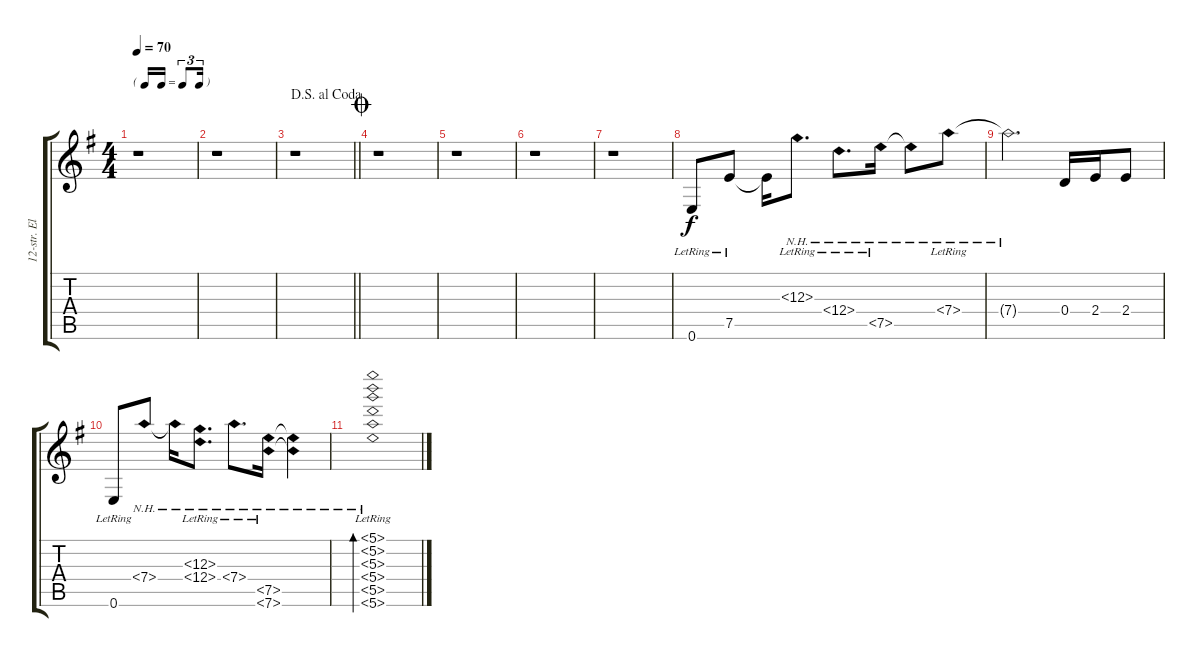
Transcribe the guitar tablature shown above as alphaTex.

\track ("12-str. Electric 2" "12-str. El") {instrument electricguitarjazz}
\staff {score tabs}
\tuning (E4 B3 G3 D3 A2 E2) {hide}
\ts (4 4)
\tf triplet16th
\tempo 70
\clef g2
\ks g
r.1{dy mf} |
r.1 |
\jump dalsegnoalcoda
\barLineRight lightlight
r.1 |
\jump coda
r.1 |
r.1 |
r.1 |
r.1 |
0.6{lr}.8{dy f} 7.5{lr}.8 7.5{t}.16 12.3{nh lr}.8{d} 12.4{nh lr}.8{d} 7.5{nh lr}.16 7.5{nh t}.8 7.4{nh lr}.8 |
7.4{nh t}.2{d} 0.4.16 2.4.16 2.4.8 |
0.6{lr}.8 7.4{nh lr}.8 7.4{nh t}.16 (12.3{nh lr} 12.4{nh lr}).8{d} 7.4{nh lr}.8{d} (7.5{nh lr} 7.6{nh lr}).16 (7.5{nh t} 7.6{nh t}).4 |
(5.1{nh lr} 5.2{nh lr} 5.3{nh lr} 5.4{nh lr} 5.5{nh lr} 5.6{nh lr}).1{bd 30}
